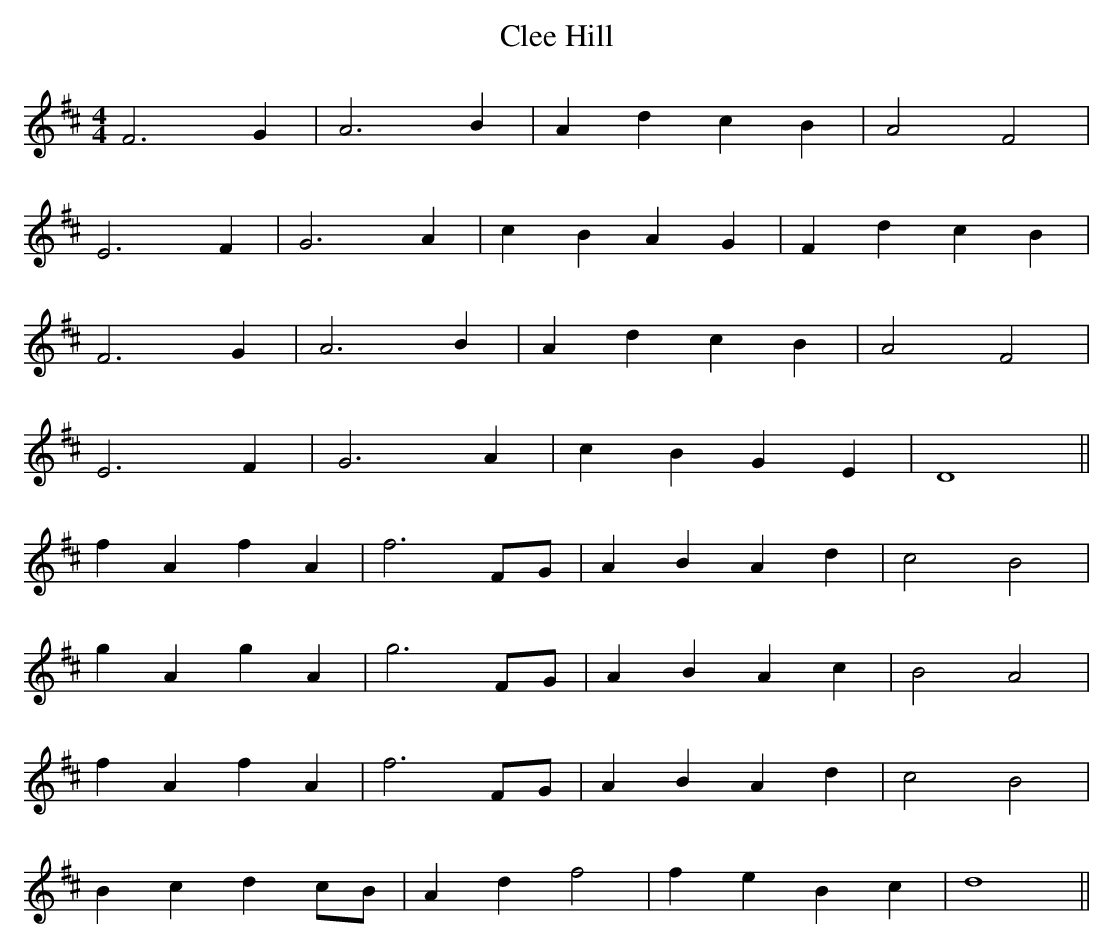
X:1
T:Clee Hill
M:4/4
L:1/8
K:D
F6 G2|A6 B2|A2 d2 c2 B2|A4 F4|
E6 F2|G6 A2|c2 B2 A2 G2|F2 d2 c2 B2|
F6 G2|A6 B2|A2 d2 c2 B2|A4 F4|
E6 F2|G6 A2|c2 B2 G2 E2|D8||
f2 A2 f2 A2|f6 FG|A2 B2 A2 d2|c4 B4|
g2 A2 g2 A2|g6 FG|A2 B2 A2 c2|B4 A4|
f2 A2 f2 A2|f6 FG|A2 B2 A2 d2|c4 B4|
B2 c2 d2 cB|A2 d2 f4|f2 e2 B2 c2|d8||
